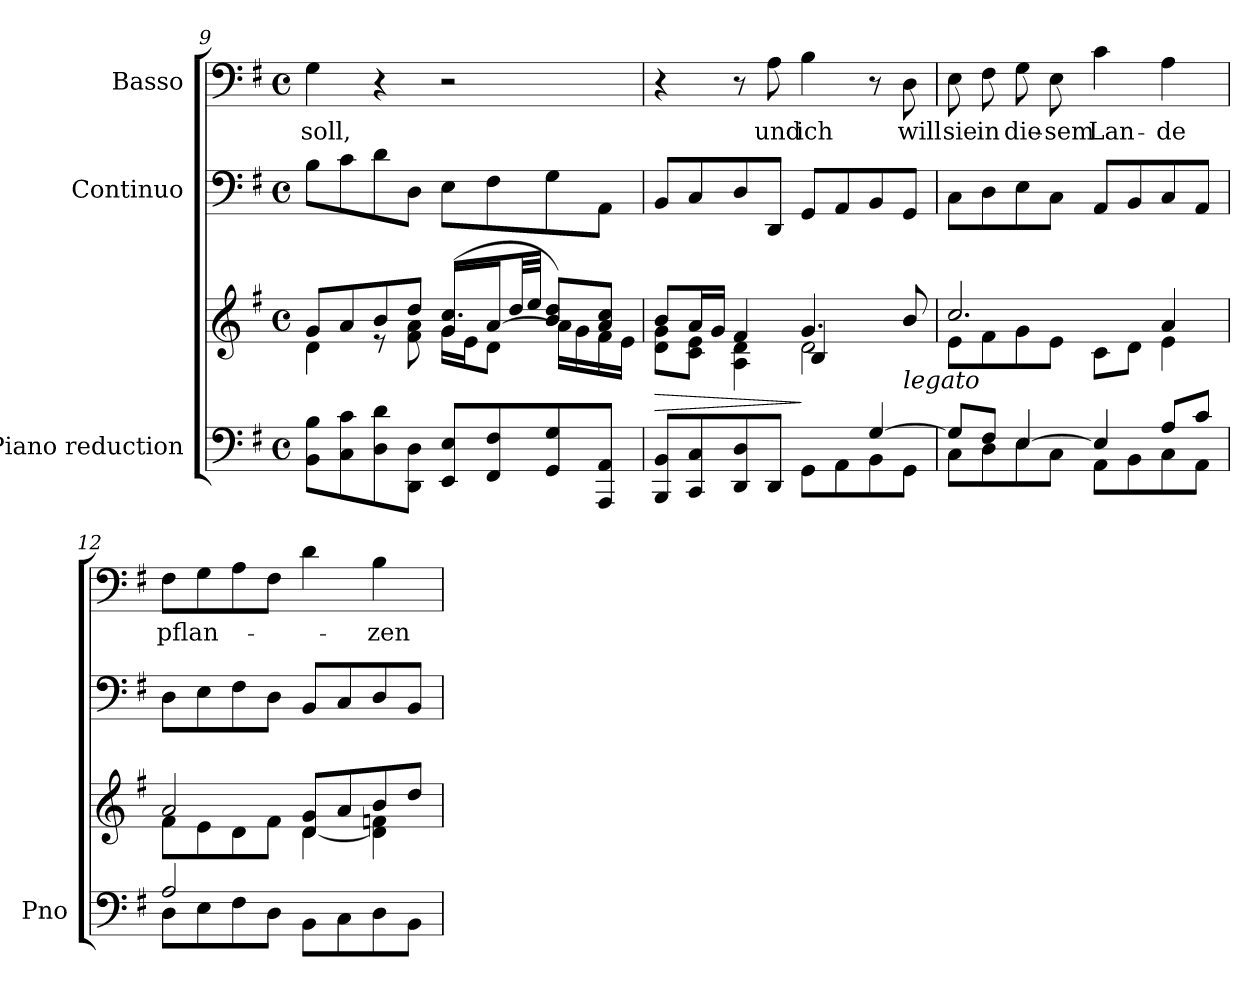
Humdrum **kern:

**kern	**kern	**dynam	**kern	**kern	**text
*part3	*part3	*part3	*part2	*part1	*part1
*staff4	*staff3	*staff3/4	*staff2	*staff1	*staff1
*I"Piano reduction	*	*	*I"Continuo	*I"Basso	*
*I'Pno	*	*	*	*	*
*clefF4	*clefG2	*	*clefF4	*clefF4	*
*k[f#]	*k[f#]	*	*k[f#]	*k[f#]	*
*M4/4	*M4/4	*	*M4/4	*M4/4	*
*met(c)	*met(c)	*	*met(c)	*met(c)	*
=9	=9	=9	=9	=9	=9
*	*^	*	*	*	*
*	*	*^	*	*	*	*
!	!	!	!	!	!	!	!LO:LY:b
8BB\ 8B\L	8g/L	4d\	2ryy	.	8B\L	4G\	soll,
8C\ 8c\	8a/	.	.	.	8c\	.	.
8D\ 8d\	8b/	8r	.	.	8d\	4r	.
8DD\ 8D\J	8dd/J	8f#\ 8a\	.	.	8D\J	.	.
8EE/ 8E/L	(8.cc/L	16g\LL	8g/L	.	8E\L	2r	.
.	.	16e\J	.	.	.	.	.
8FF#/ 8F#/	.	8d\J	[<8a/J	.	8F#\	.	.
.	32dd/LL	.	.	.	.	.	.
.	32ee/JJJ	.	.	.	.	.	.
8GG/ 8G/	8b/ 8dd/L)	16a\LL]	4ryy	.	8G\	.	.
.	.	16g\	.	.	.	.	.
8AAA/ 8AA/J	8a/ 8cc/J	16f#\	.	.	8AA\J	.	.
.	.	16e\JJ	.	.	.	.	.
!!LO:LB:g=z
=10	=10	=10	=10	=10	=10	=10	=10
*^	*	*	*	*	*	*	*
!	!	!	!	!	!LO:HP:b	!	!	!
8BBB/ 8BB/L	2ryy	8b/L	8d\ 8g\L	2ryy	>	8BB/L	4r	.
8CC/ 8C/	.	16a/L	8c\ 8e\J	.	.	8C/	.	.
.	.	16g/JJ	.	.	.	.	.	.
8DD/ 8D/	.	4f#/	4A\ 4d\	.	.	8D/	8r	.
!	!	!	!	!	!	!	!	!LO:LY:b
8DD/J	.	.	.	.	.	8DD/J	8A\	und
!	!	!	!	!	!	!	!	!LO:LY:b
4ryy	8GG\L	4.g/	2d\	4B/	]	8GG/L	4B\	ich
.	8AA\	.	.	.	.	8AA/	.	.
[4G/	8BB\	.	.	4ryy	.	8BB/	8r	.
!	!	!LO:TX:b:i:t=legato	!	!	!	!	!	!
!	!	!	!	!	!	!	!	!LO:LY:b
.	8GG\J	8b/	.	.	.	8GG/J	8D\	will
*	*	*	*v	*v	*	*	*	*
=11	=11	=11	=11	=11	=11	=11	=11
!	!	!	!	!	!	!	!LO:LY:b
8G/L]	8C\L	2.cc/	8e\L	.	8C\L	8E\	sie
!	!	!	!	!	!	!	!LO:LY:b
8F#/J	8D\	.	8f#\	.	8D\	8F#\	in
!	!	!	!	!	!	!	!LO:LY:b
[4E/	8E\	.	8g\	.	8E\	8G\	die-
!	!	!	!	!	!	!	!LO:LY:b
.	8C\J	.	8e\J	.	8C\J	8E\	-sem
!	!	!	!	!	!	!	!LO:LY:b
4E/]	8AA\L	.	8c\L	.	8AA/L	4c\	Lan-
.	8BB\	.	8d\J	.	8BB/	.	.
!	!	!	!	!	!	!	!LO:LY:b
8A/L	8C\	4a/	4e\	.	8C/	4A\	-de
8c/J	8AA\J	.	.	.	8AA/J	.	.
=12	=12	=12	=12	=12	=12	=12	=12
*	*	*	*^	*	*	*	*
!	!	!	!	!	!	!	!	!LO:LY:b
2A/	8D\L	2a/	8f#\L	2ryy	.	8D\L	8F#\L	pflan-
.	8E\	.	8e\	.	.	8E\	8G\	.
.	8F#\	.	8d\	.	.	8F#\	8A\	.
.	8D\J	.	8f#\J	.	.	8D\J	8F#\J	.
4ryy	8BB\L	8g/L	[4d\	4d/	.	8BB/L	4d\	.
.	8C\	8a/	.	.	.	8C/	.	.
!	!	!	!	!	!	!	!	!LO:LY:b
4ryy	8D\	8b/	4d\] 4fn\	4ryy	.	8D/	4B\	zen
.	8BB\J	8dd/J	.	.	.	8BB/J	.	.
*v	*v	*	*	*	*	*	*	*
*	*v	*v	*v	*	*	*	*
=	=	=	=	=	=
*-	*-	*-	*-	*-	*-
